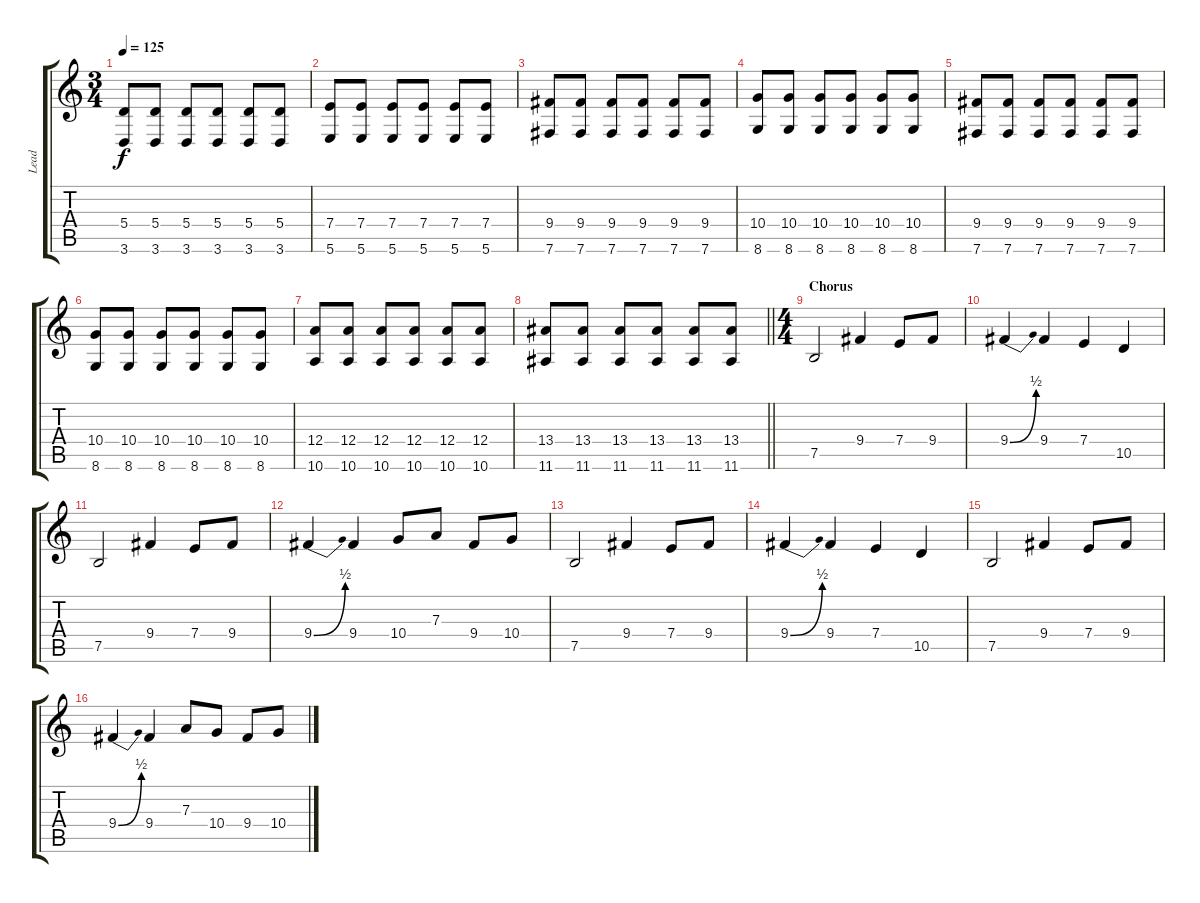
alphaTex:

\track ("Lead" "Lead") {instrument distortionguitar}
\staff {score tabs}
\tuning (B3 Gb3 D3 A2 E2 B1) {hide}
\ts (3 4)
\tempo 125
\clef g2
\ks c
(5.4 3.6).8{dy f} (5.4 3.6).8 (5.4 3.6).8 (5.4 3.6).8 (5.4 3.6).8 (5.4 3.6).8 |
(7.4 5.6).8 (7.4 5.6).8 (7.4 5.6).8 (7.4 5.6).8 (7.4 5.6).8 (7.4 5.6).8 |
(9.4 7.6).8 (9.4 7.6).8 (9.4 7.6).8 (9.4 7.6).8 (9.4 7.6).8 (9.4 7.6).8 |
(10.4 8.6).8 (10.4 8.6).8 (10.4 8.6).8 (10.4 8.6).8 (10.4 8.6).8 (10.4 8.6).8 |
(9.4 7.6).8 (9.4 7.6).8 (9.4 7.6).8 (9.4 7.6).8 (9.4 7.6).8 (9.4 7.6).8 |
(10.4 8.6).8 (10.4 8.6).8 (10.4 8.6).8 (10.4 8.6).8 (10.4 8.6).8 (10.4 8.6).8 |
(12.4 10.6).8 (12.4 10.6).8 (12.4 10.6).8 (12.4 10.6).8 (12.4 10.6).8 (12.4 10.6).8 |
\barLineRight lightlight
(13.4 11.6).8 (13.4 11.6).8 (13.4 11.6).8 (13.4 11.6).8 (13.4 11.6).8 (13.4 11.6).8 |
\ts (4 4)
\section ("" "Chorus")
7.5.2 9.4.4 7.4.8 9.4.8 |
9.4{be (bend 0 0 60 2)}.4 9.4.4 7.4.4 10.5.4 |
7.5.2 9.4.4 7.4.8 9.4.8 |
9.4{be (bend 0 0 60 2)}.4 9.4.4 10.4.8 7.3.8 9.4.8 10.4.8 |
7.5.2 9.4.4 7.4.8 9.4.8 |
9.4{be (bend 0 0 60 2)}.4 9.4.4 7.4.4 10.5.4 |
7.5.2 9.4.4 7.4.8 9.4.8 |
9.4{be (bend 0 0 60 2)}.4 9.4.4 7.3.8 10.4.8 9.4.8 10.4.8
